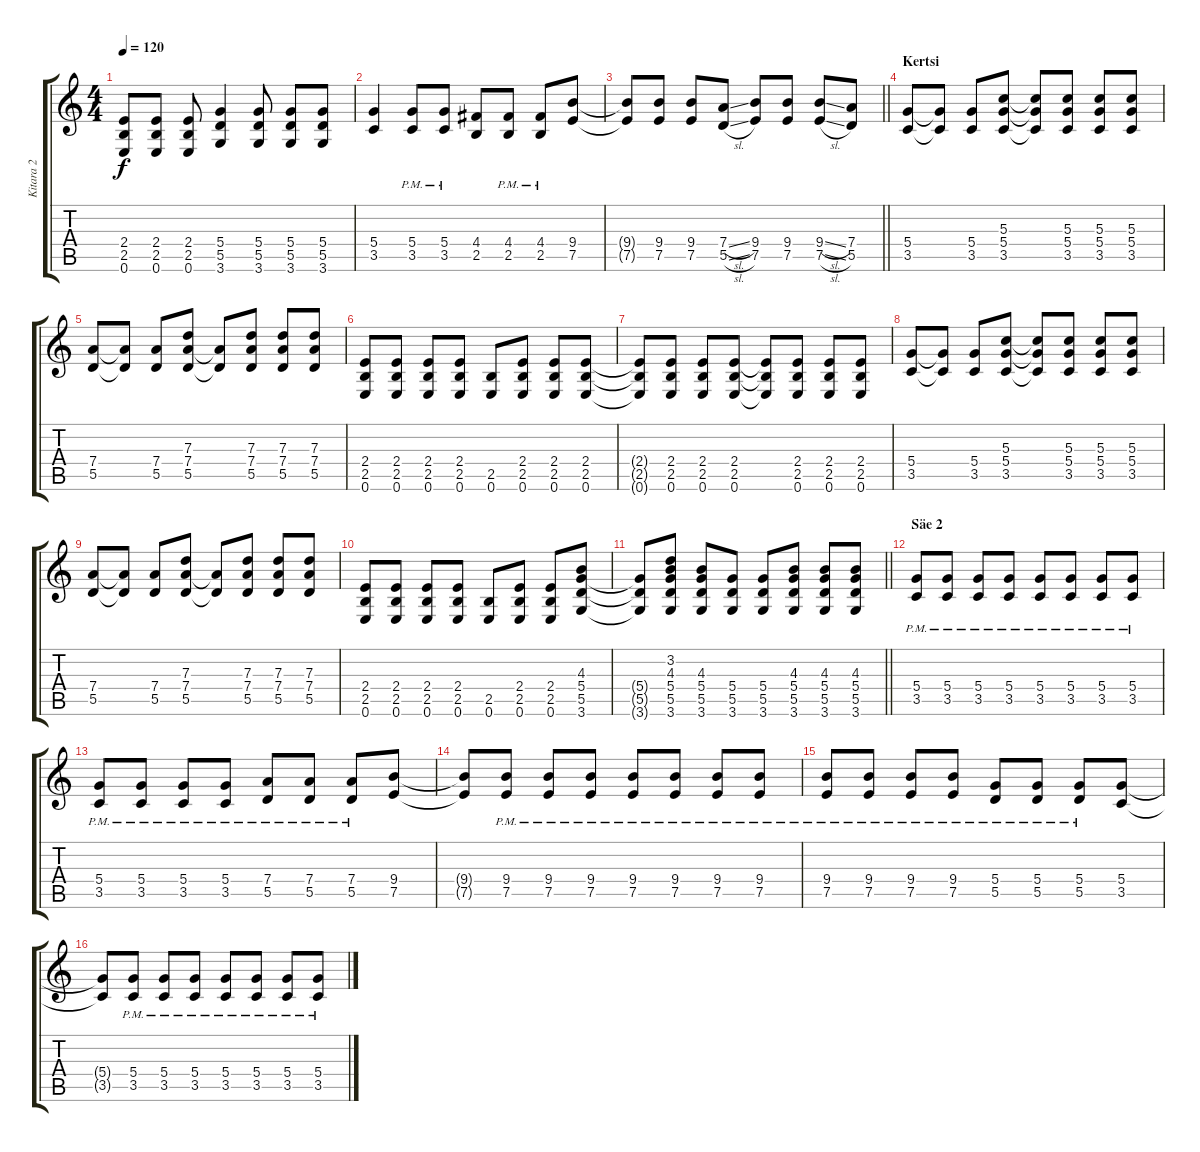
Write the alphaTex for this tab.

\track ("Kitara 2" "Kitara 2") {instrument overdrivenguitar}
\staff {score tabs}
\tuning (E4 B3 G3 D3 A2 E2) {hide}
\ts (4 4)
\tempo 120
\clef g2
\ks c
(2.4{t} 2.5{t} 0.6{t}).8{dy f} (2.4 2.5 0.6).8 (2.4 2.5 0.6).8 (5.4 5.5 3.6).4 (5.4 5.5 3.6).8 (5.4 5.5 3.6).8 (5.4 5.5 3.6).8 |
(5.4 3.5).4 (5.4{pm} 3.5{pm}).8 (5.4{pm} 3.5{pm}).8 (4.4 2.5).8 (4.4{pm} 2.5{pm}).8 (4.4{pm} 2.5{pm}).8 (9.4 7.5).8 |
\barLineRight lightlight
(9.4{t} 7.5{t}).8 (9.4 7.5).8 (9.4 7.5).8 (7.4{sl} 5.5{sl}).8 (9.4 7.5).8 (9.4 7.5).8 (9.4{sl} 7.5{sl}).8 (7.4 5.5).8 |
\section ("" "Kertsi")
(5.4 3.5).8 (5.4{t} 3.5{t}).8 (5.4 3.5).8 (5.3 5.4 3.5).8 (5.3{t} 5.4{t} 3.5{t}).8 (5.3 5.4 3.5).8 (5.3 5.4 3.5).8 (5.3 5.4 3.5).8 |
(7.4 5.5).8 (7.4{t} 5.5{t}).8 (7.4 5.5).8 (7.3 7.4 5.5).8 (7.4{t} 5.5{t}).8 (7.3 7.4 5.5).8 (7.3 7.4 5.5).8 (7.3 7.4 5.5).8 |
(2.4 2.5 0.6).8 (2.4 2.5 0.6).8 (2.4 2.5 0.6).8 (2.4 2.5 0.6).8 (2.5 0.6).8 (2.4 2.5 0.6).8 (2.4 2.5 0.6).8 (2.4 2.5 0.6).8 |
(2.4{t} 2.5{t} 0.6{t}).8 (2.4 2.5 0.6).8 (2.4 2.5 0.6).8 (2.4 2.5 0.6).8 (2.4{t} 2.5{t} 0.6{t}).8 (2.4 2.5 0.6).8 (2.4 2.5 0.6).8 (2.4 2.5 0.6).8 |
(5.4 3.5).8 (5.4{t} 3.5{t}).8 (5.4 3.5).8 (5.3 5.4 3.5).8 (5.3{t} 5.4{t} 3.5{t}).8 (5.3 5.4 3.5).8 (5.3 5.4 3.5).8 (5.3 5.4 3.5).8 |
(7.4 5.5).8 (7.4{t} 5.5{t}).8 (7.4 5.5).8 (7.3 7.4 5.5).8 (7.4{t} 5.5{t}).8 (7.3 7.4 5.5).8 (7.3 7.4 5.5).8 (7.3 7.4 5.5).8 |
(2.4 2.5 0.6).8 (2.4 2.5 0.6).8 (2.4 2.5 0.6).8 (2.4 2.5 0.6).8 (2.5 0.6).8 (2.4 2.5 0.6).8 (2.4 2.5 0.6).8 (4.3 5.4 5.5 3.6).8 |
\barLineRight lightlight
(5.4{t} 5.5{t} 3.6{t}).8 (3.2 4.3 5.4 5.5 3.6).8 (4.3 5.4 5.5 3.6).8 (5.4 5.5 3.6).8 (5.4 5.5 3.6).8 (4.3 5.4 5.5 3.6).8 (4.3 5.4 5.5 3.6).8 (4.3 5.4 5.5 3.6).8 |
\section ("" "Säe 2")
(5.4{pm} 3.5{pm}).8 (5.4{pm} 3.5{pm}).8 (5.4{pm} 3.5{pm}).8 (5.4{pm} 3.5{pm}).8 (5.4{pm} 3.5{pm}).8 (5.4{pm} 3.5{pm}).8 (5.4{pm} 3.5{pm}).8 (5.4{pm} 3.5{pm}).8 |
(5.4{pm} 3.5{pm}).8 (5.4{pm} 3.5{pm}).8 (5.4{pm} 3.5{pm}).8 (5.4{pm} 3.5{pm}).8 (7.4{pm} 5.5{pm}).8 (7.4{pm} 5.5{pm}).8 (7.4{pm} 5.5{pm}).8 (9.4 7.5).8 |
(9.4{t} 7.5{t}).8 (9.4{pm} 7.5{pm}).8 (9.4{pm} 7.5{pm}).8 (9.4{pm} 7.5{pm}).8 (9.4{pm} 7.5{pm}).8 (9.4{pm} 7.5{pm}).8 (9.4{pm} 7.5{pm}).8 (9.4{pm} 7.5{pm}).8 |
(9.4{pm} 7.5{pm}).8 (9.4{pm} 7.5{pm}).8 (9.4{pm} 7.5{pm}).8 (9.4{pm} 7.5{pm}).8 (5.4{pm} 5.5{pm}).8 (5.4{pm} 5.5{pm}).8 (5.4{pm} 5.5{pm}).8 (5.4 3.5).8 |
(5.4{t} 3.5{t}).8 (5.4{pm} 3.5{pm}).8 (5.4{pm} 3.5{pm}).8 (5.4{pm} 3.5{pm}).8 (5.4{pm} 3.5{pm}).8 (5.4{pm} 3.5{pm}).8 (5.4{pm} 3.5{pm}).8 (5.4{pm} 3.5{pm}).8
